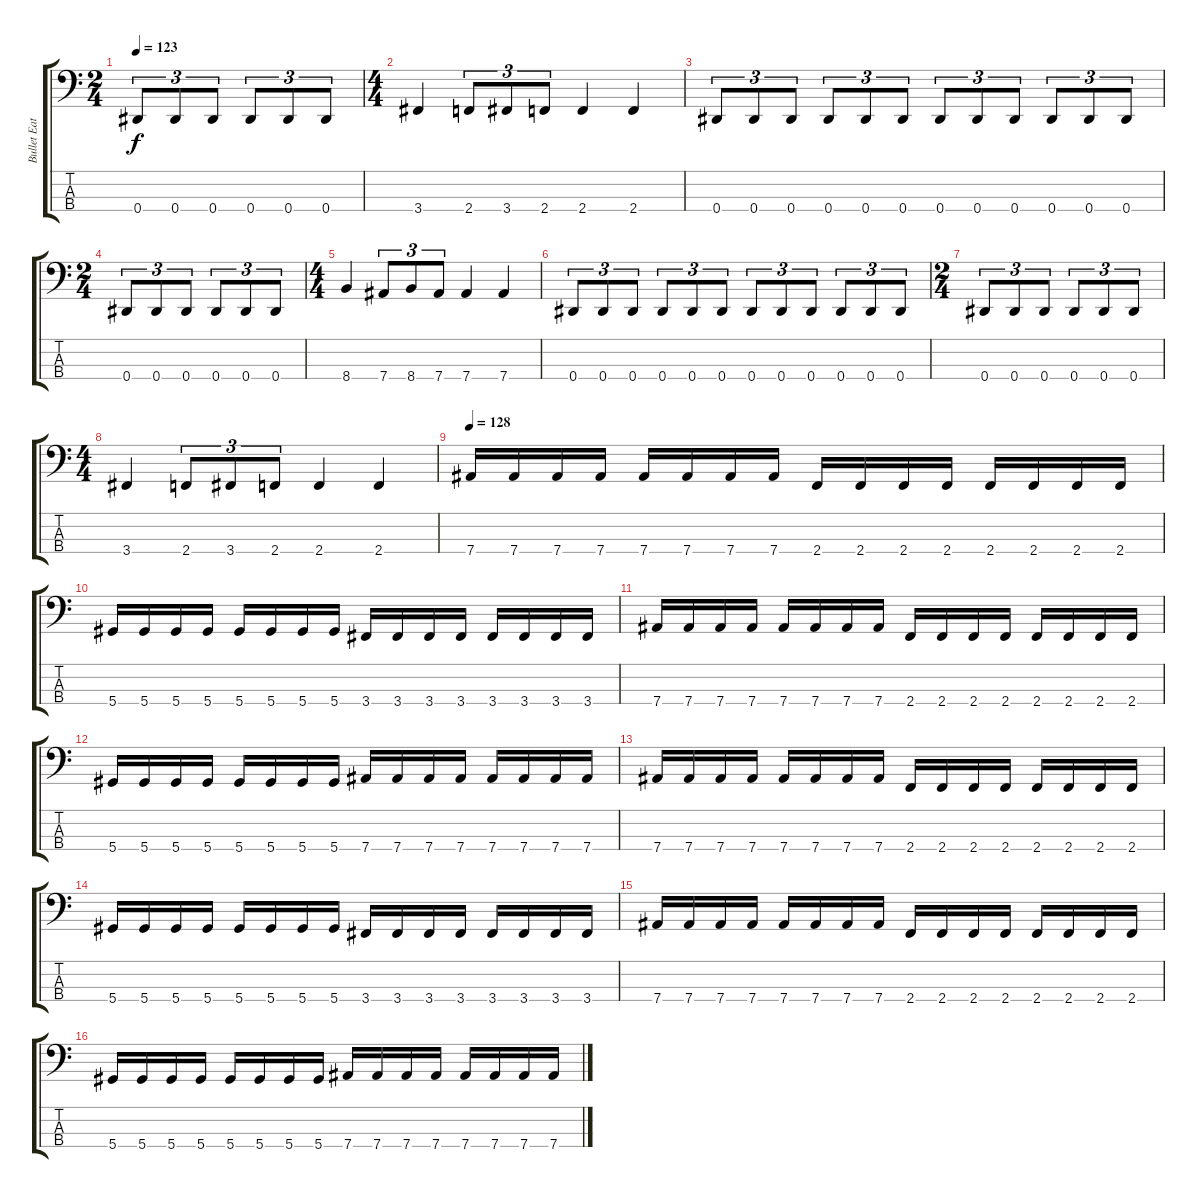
\track ("Bullet Eater" "Bullet Eat") {instrument electricbasspick}
\staff {score tabs}
\tuning (Gb2 Db2 Ab1 Eb1) {hide}
\ts (2 4)
\tempo 123
\clef f4
\ks c
0.4.8{tu (3 2) dy f} 0.4.8{tu (3 2)} 0.4.8{tu (3 2)} 0.4.8{tu (3 2)} 0.4.8{tu (3 2)} 0.4.8{tu (3 2)} |
\ts (4 4)
3.4.4 2.4.8{tu (3 2)} 3.4.8{tu (3 2)} 2.4.8{tu (3 2)} 2.4.4 2.4.4 |
0.4.8{tu (3 2)} 0.4.8{tu (3 2)} 0.4.8{tu (3 2)} 0.4.8{tu (3 2)} 0.4.8{tu (3 2)} 0.4.8{tu (3 2)} 0.4.8{tu (3 2)} 0.4.8{tu (3 2)} 0.4.8{tu (3 2)} 0.4.8{tu (3 2)} 0.4.8{tu (3 2)} 0.4.8{tu (3 2)} |
\ts (2 4)
0.4.8{tu (3 2)} 0.4.8{tu (3 2)} 0.4.8{tu (3 2)} 0.4.8{tu (3 2)} 0.4.8{tu (3 2)} 0.4.8{tu (3 2)} |
\ts (4 4)
8.4.4 7.4.8{tu (3 2)} 8.4.8{tu (3 2)} 7.4.8{tu (3 2)} 7.4.4 7.4.4 |
0.4.8{tu (3 2)} 0.4.8{tu (3 2)} 0.4.8{tu (3 2)} 0.4.8{tu (3 2)} 0.4.8{tu (3 2)} 0.4.8{tu (3 2)} 0.4.8{tu (3 2)} 0.4.8{tu (3 2)} 0.4.8{tu (3 2)} 0.4.8{tu (3 2)} 0.4.8{tu (3 2)} 0.4.8{tu (3 2)} |
\ts (2 4)
0.4.8{tu (3 2)} 0.4.8{tu (3 2)} 0.4.8{tu (3 2)} 0.4.8{tu (3 2)} 0.4.8{tu (3 2)} 0.4.8{tu (3 2)} |
\ts (4 4)
3.4.4 2.4.8{tu (3 2)} 3.4.8{tu (3 2)} 2.4.8{tu (3 2)} 2.4.4 2.4.4 |
\tempo 128
7.4.16 7.4.16 7.4.16 7.4.16 7.4.16 7.4.16 7.4.16 7.4.16 2.4.16 2.4.16 2.4.16 2.4.16 2.4.16 2.4.16 2.4.16 2.4.16 |
5.4.16 5.4.16 5.4.16 5.4.16 5.4.16 5.4.16 5.4.16 5.4.16 3.4.16 3.4.16 3.4.16 3.4.16 3.4.16 3.4.16 3.4.16 3.4.16 |
7.4.16 7.4.16 7.4.16 7.4.16 7.4.16 7.4.16 7.4.16 7.4.16 2.4.16 2.4.16 2.4.16 2.4.16 2.4.16 2.4.16 2.4.16 2.4.16 |
5.4.16 5.4.16 5.4.16 5.4.16 5.4.16 5.4.16 5.4.16 5.4.16 7.4.16 7.4.16 7.4.16 7.4.16 7.4.16 7.4.16 7.4.16 7.4.16 |
7.4.16 7.4.16 7.4.16 7.4.16 7.4.16 7.4.16 7.4.16 7.4.16 2.4.16 2.4.16 2.4.16 2.4.16 2.4.16 2.4.16 2.4.16 2.4.16 |
5.4.16 5.4.16 5.4.16 5.4.16 5.4.16 5.4.16 5.4.16 5.4.16 3.4.16 3.4.16 3.4.16 3.4.16 3.4.16 3.4.16 3.4.16 3.4.16 |
7.4.16 7.4.16 7.4.16 7.4.16 7.4.16 7.4.16 7.4.16 7.4.16 2.4.16 2.4.16 2.4.16 2.4.16 2.4.16 2.4.16 2.4.16 2.4.16 |
5.4.16 5.4.16 5.4.16 5.4.16 5.4.16 5.4.16 5.4.16 5.4.16 7.4.16 7.4.16 7.4.16 7.4.16 7.4.16 7.4.16 7.4.16 7.4.16
